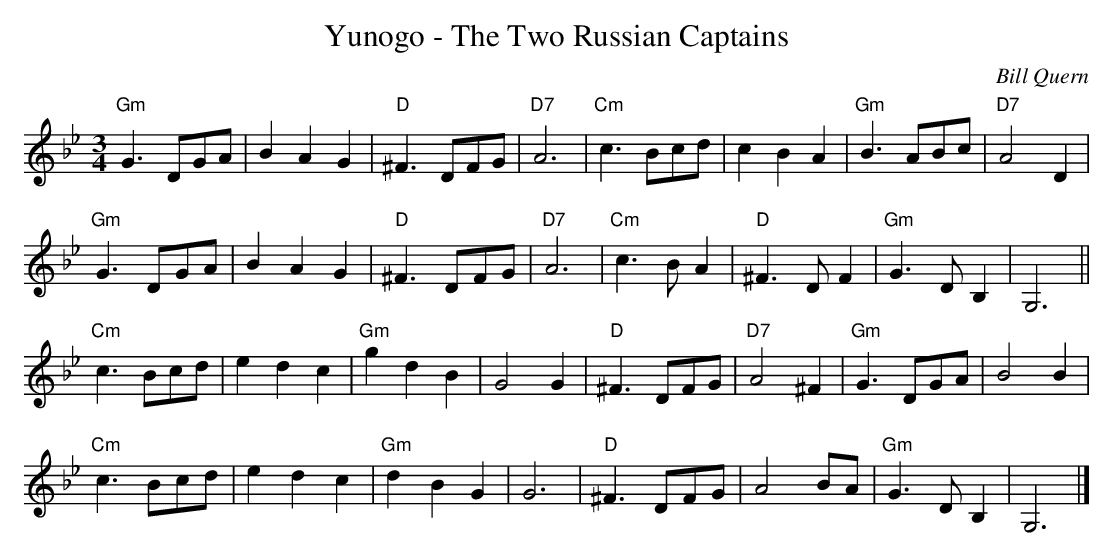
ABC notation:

X:1
T:Yunogo - The Two Russian Captains
C:Bill Quern
M:3/4
L:1/8
K:Gm
"Gm"G3DGA|B2A2G2|"D"^F3 DFG|"D7"A6|\
"Cm"c3Bcd|c2B2A2|"Gm"B3ABc|"D7"A4D2|
"Gm"G3DGA|B2A2G2|"D"^F3 DFG|"D7"A6|\
"Cm"c3BA2|"D"^F3DF2|"Gm"G3DB,2|G,6||
"Cm"c3Bcd|e2d2c2|"Gm"g2d2B2|G4G2|\
"D"^F3 DFG|"D7"A4^F2|"Gm"G3DGA|B4B2|
"Cm"c3Bcd|e2d2c2|"Gm"d2B2G2|G6|\
"D"^F3 DFG|A4BA|"Gm"G3DB,2|G,6|]
